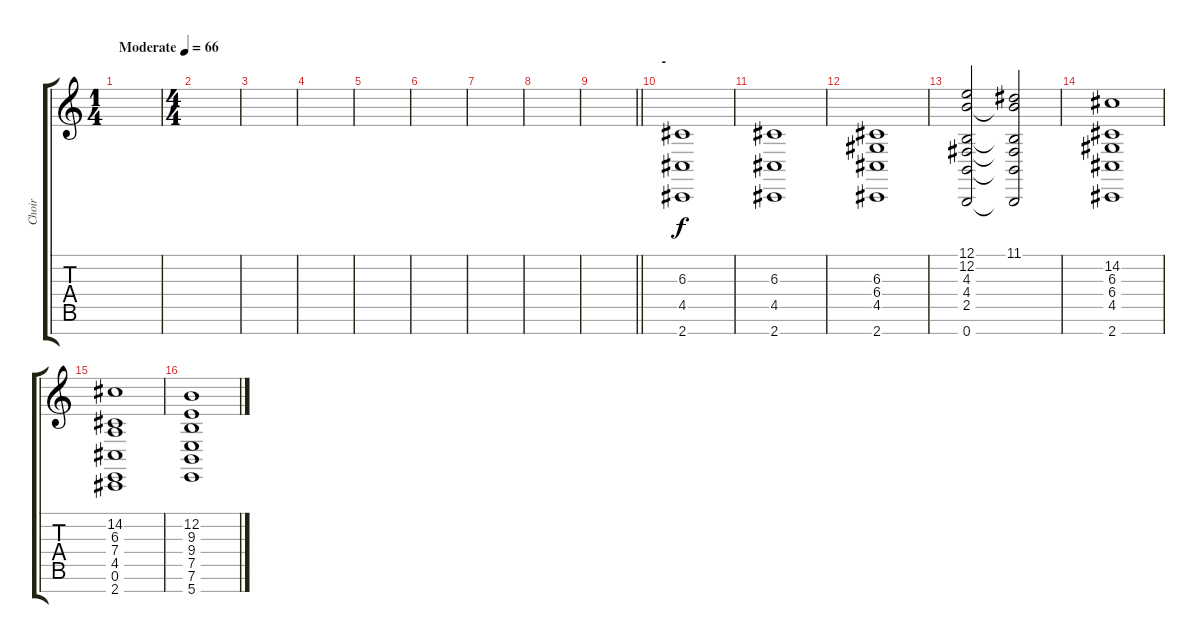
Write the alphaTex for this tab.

\track ("Choir" "Choir") {instrument choiraahs}
\staff {score tabs}
\tuning (E4 B3 G3 D3 A2 E2 B1) {hide}
\ts (1 4)
\tempo (66 "Moderate")
\clef g2
\ks c
|
\ts (4 4)
|
|
|
|
|
|
|
\barLineRight lightlight
|
\section ("" "-")
(6.3 4.5 2.7).1 |
(6.3 4.5 2.7).1 |
(6.3 6.4 4.5 2.7).1 |
(12.1 12.2 4.3 4.4 2.5 0.7).2 (11.1 12.2{t} 4.3{t} 4.4{t} 2.5{t} 0.7{t}).2 |
(14.2 6.3 6.4 4.5 2.7).1 |
(14.2 6.3 7.4 4.5 0.6 2.7).1 |
(12.2 9.3 9.4 7.5 7.6 5.7).1
